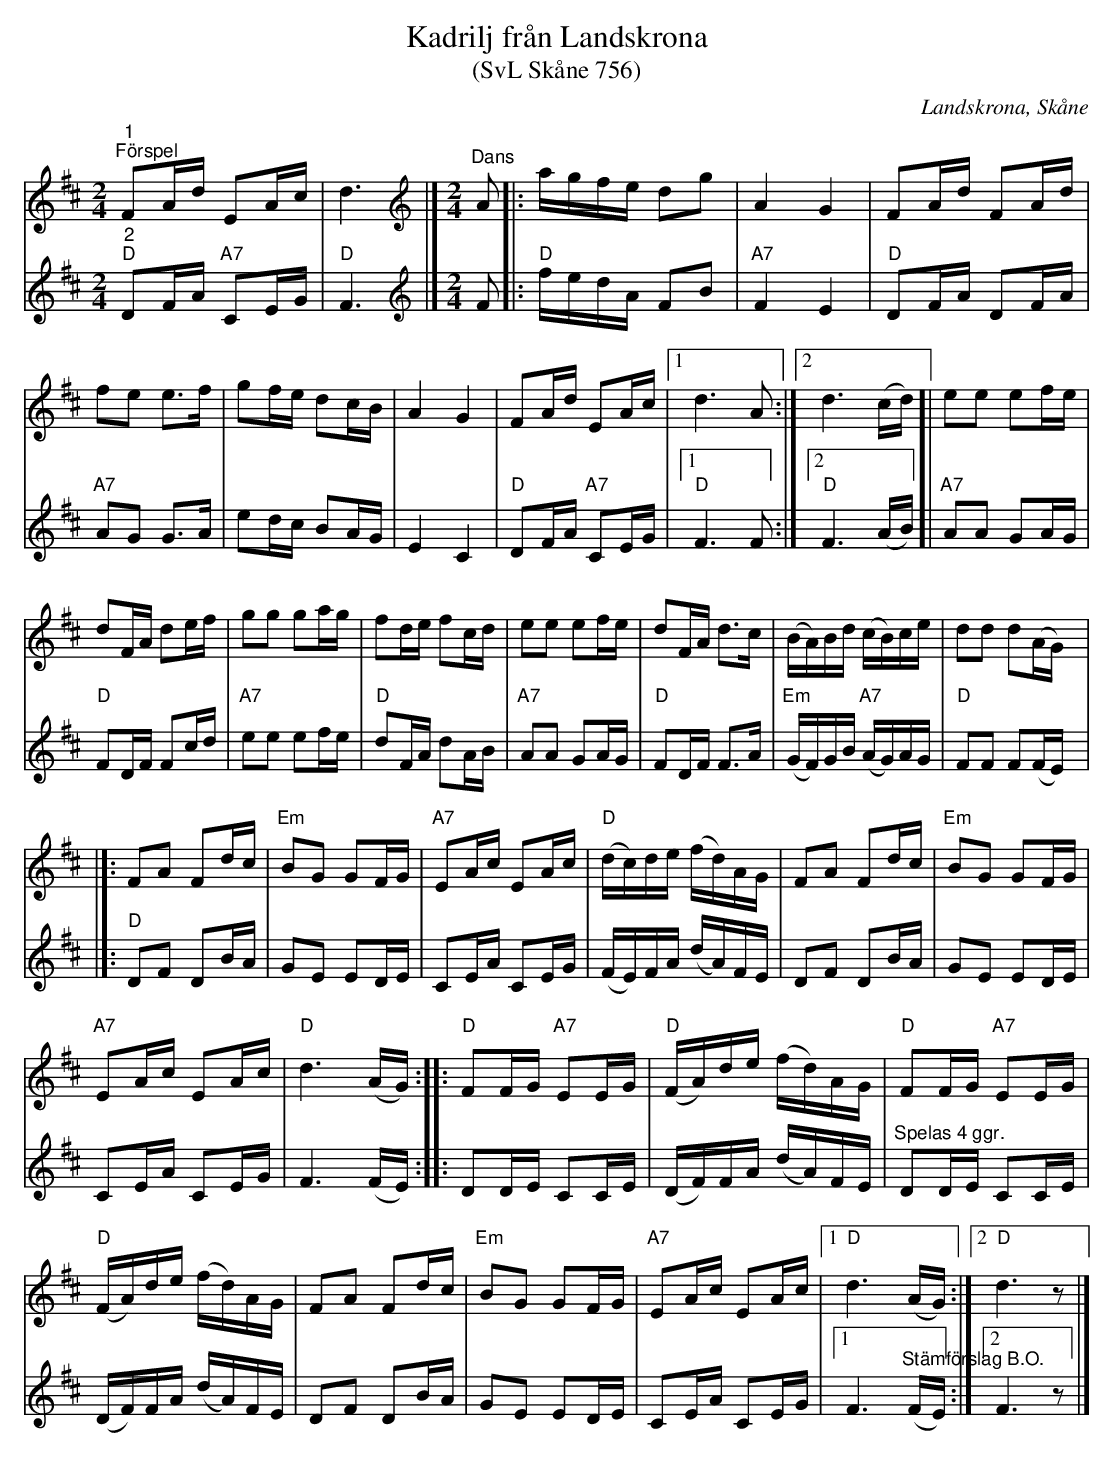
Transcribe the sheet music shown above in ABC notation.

X:1
T:Kadrilj från Landskrona
T:(SvL Skåne 756)
O:Landskrona, Skåne
L:1/16
M:2/4
K:D
V:1
"^1""^Förspel" F2Ad E2Ac | d6 |][K:D][M:2/4][K:treble]"^Dans" A2 |: agfe d2g2 | A4 G4 | F2Ad F2Ad |
f2e2 e2>f2 | g2fe d2cB | A4 G4 | F2Ad E2Ac |1 d6 A2 :|2 d6 (cd) [| e2e2 e2fe |
d2FA d2ef | g2g2 g2ag | f2de f2cd | e2e2 e2fe | d2FA d2>c2 | (BA)Bd (cB)ce | d2d2 d2(AG) |]:
F2A2 F2dc | "Em" B2G2 G2FG |"A7" E2Ac E2Ac |"D" (dc)de (fd)AG | F2A2 F2dc |"Em" B2G2 G2FG |
"A7" E2Ac E2Ac |"D" d6 (AG) ::"D" F2FG"A7" E2EG |"D" (FA)de (fd)AG |"D" F2FG"A7" E2EG |
"D" (FA)de (fd)AG | F2A2 F2dc |"Em" B2G2 G2FG |"A7" E2Ac E2Ac |1"D" d6 (AG) :|2"D" d6 z2 |]
V:2
"^2""D" D2FA"A7" C2EG |"D" F6 |][K:D][M:2/4][K:treble] F2 |:"D" fedA F2B2 |"A7" F4 E4 | "D" D2FA D2FA |
"A7" A2G2 G2>A2 | e2dc B2AG | E4 C4 |"D" D2FA"A7" C2EG |1"D" F6 F2 :|2 "D" F6 (AB) [|"A7" A2A2 G2AG |
"D" F2DF F2cd |"A7" e2e2 e2fe |"D" d2FA d2AB |"A7" A2A2 G2AG | "D" F2DF F2>A2 |"Em" (GF)GB"A7" (AG)AG |"D" F2F2 F2(FE) |]:
"D" D2F2 D2BA | G2E2 E2DE | C2EA C2EG | (FE)FA (dA)FE | D2F2 D2BA | G2E2 E2DE |
C2EA C2EG | F6 (FE) :: D2DE C2CE | (DF)FA (dA)FE | "^Spelas 4 ggr." D2DE C2CE | (DF)FA (dA)FE |
D2F2 D2BA | G2E2 E2DE | C2EA C2EG |1 F6"^Stämförslag B.O." (FE) :|2 F6 z2 |]
